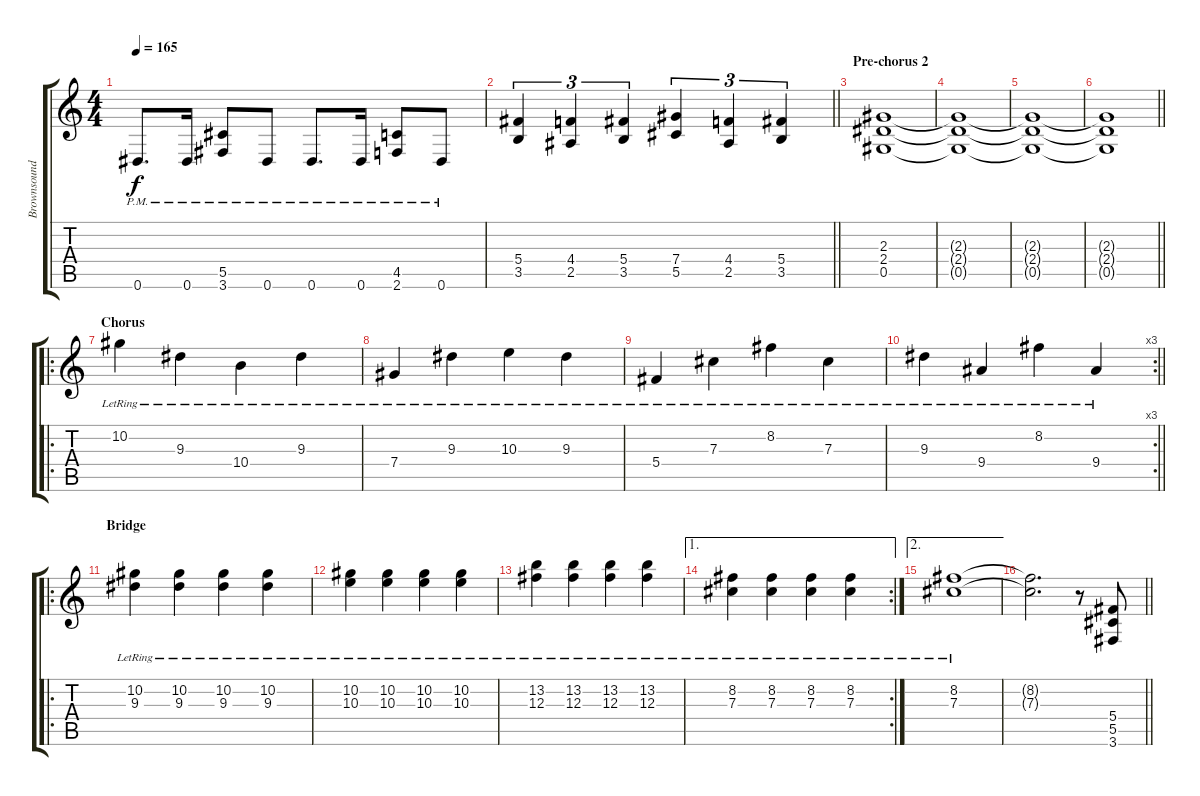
\track ("Brownsound" "Brownsound") {instrument distortionguitar}
\staff {score tabs}
\tuning (Eb4 Bb3 Gb3 Db3 Ab2 Eb2) {hide}
\ts (4 4)
\tempo 165
\clef g2
\ks c
0.6{pm}.8{d dy f} 0.6{pm}.16 (5.5{pm} 3.6{pm}).8 0.6{pm}.8 0.6{pm}.8{d} 0.6{pm}.16 (4.5{pm} 2.6{pm}).8 0.6{pm}.8 |
\barLineRight lightlight
(5.4 3.5).4{tu (3 2)} (4.4 2.5).4{tu (3 2)} (5.4 3.5).4{tu (3 2)} (7.4 5.5).4{tu (3 2)} (4.4 2.5).4{tu (3 2)} (5.4 3.5).4{tu (3 2)} |
\section ("" "Pre-chorus 2")
(2.3 2.4 0.5).1 |
(2.3{t} 2.4{t} 0.5{t}).1 |
(2.3{t} 2.4{t} 0.5{t}).1 |
\barLineRight lightlight
(2.3{t} 2.4{t} 0.5{t}).1 |
\ro
\section ("" "Chorus")
10.2{lr}.4{instrument electricguitarclean} 9.3{lr}.4 10.4{lr}.4 9.3{lr}.4 |
7.4{lr}.4 9.3{lr}.4 10.3{lr}.4 9.3{lr}.4 |
5.4{lr}.4 7.3{lr}.4 8.2{lr}.4 7.3{lr}.4 |
\rc 3
\barLineRight lightlight
9.3{lr}.4 9.4{lr}.4 8.2{lr}.4 9.4{lr}.4 |
\ro
\section ("" "Bridge")
(10.2{lr} 9.3{lr}).4 (10.2{lr} 9.3{lr}).4 (10.2{lr} 9.3{lr}).4 (10.2{lr} 9.3{lr}).4 |
(10.2{lr} 10.3{lr}).4 (10.2{lr} 10.3{lr}).4 (10.2{lr} 10.3{lr}).4 (10.2{lr} 10.3{lr}).4 |
(13.2{lr} 12.3{lr}).4 (13.2{lr} 12.3{lr}).4 (13.2{lr} 12.3{lr}).4 (13.2{lr} 12.3{lr}).4 |
\ae 1
\rc 2
(8.2{lr} 7.3{lr}).4 (8.2{lr} 7.3{lr}).4 (8.2{lr} 7.3{lr}).4 (8.2{lr} 7.3{lr}).4 |
\ae 2
(8.2 7.3{lr}).1 |
\barLineRight lightlight
(8.2{t} 7.3{t}).2{d} r.8 (5.4 5.5 3.6).8{instrument distortionguitar}
